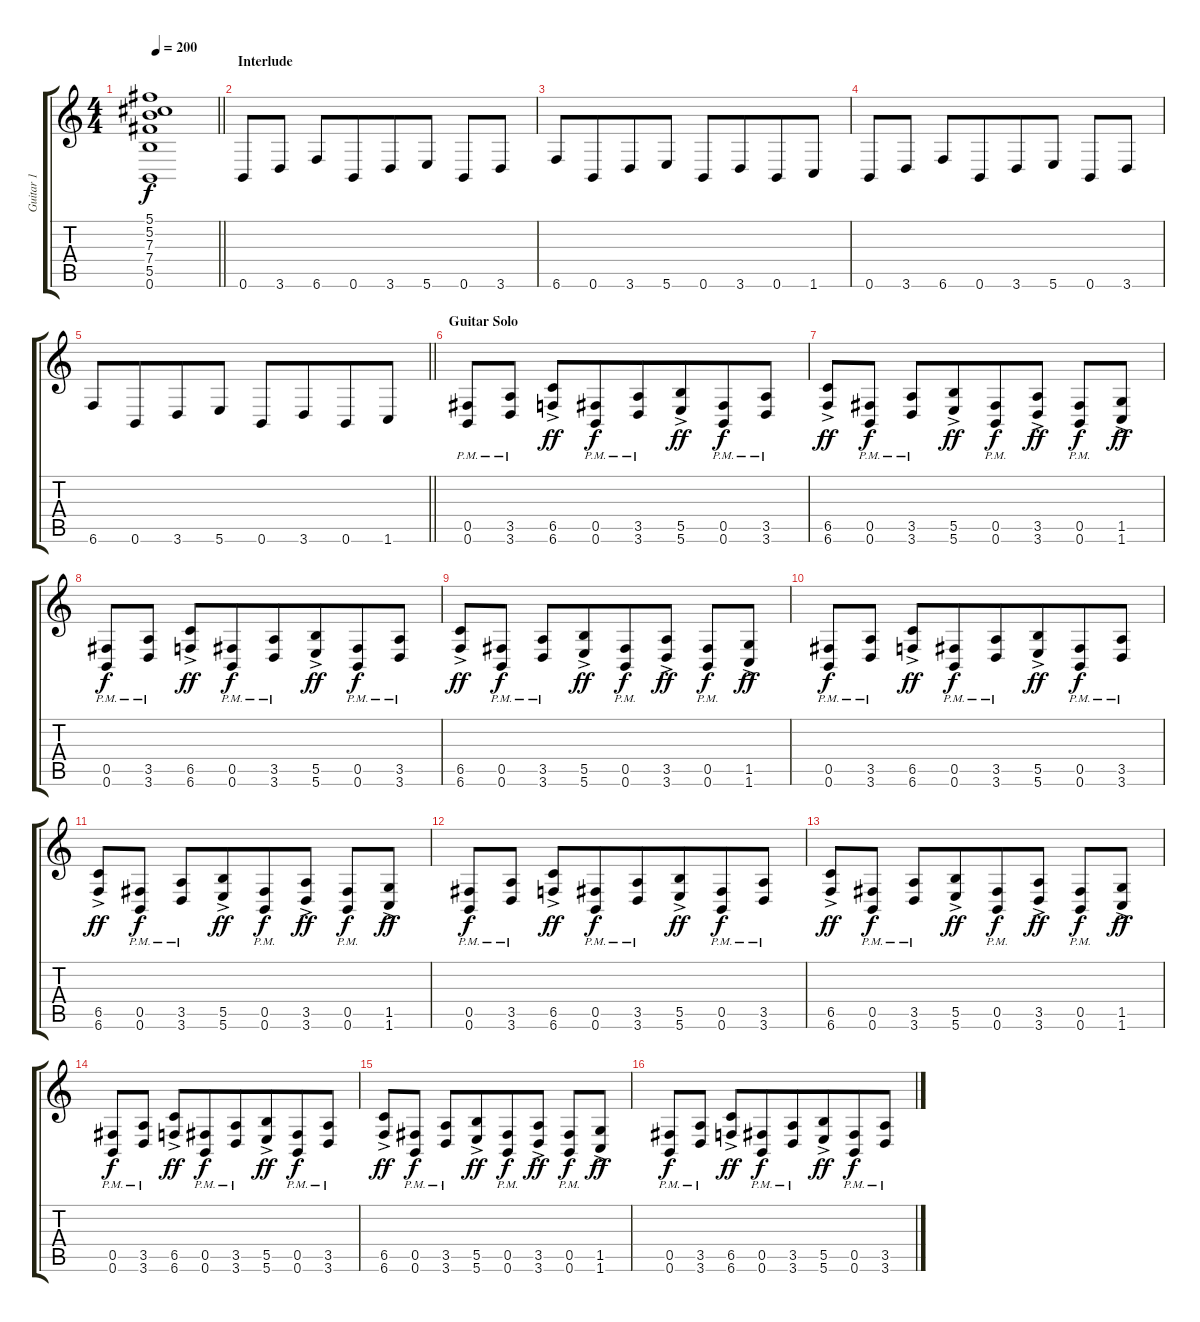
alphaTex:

\track ("Guitar 1" "Guitar 1") {instrument distortionguitar}
\staff {score tabs}
\tuning (Db4 Ab3 E3 B2 Gb2 B1) {hide}
\ts (4 4)
\tempo 200
\clef g2
\barLineRight lightlight
\ks c
(5.1{t} 5.2{t} 7.3{t} 7.4{t} 5.5{t} 0.6{t}).1{dy f} |
\section ("" "Interlude")
0.6.8 3.6.8 6.6.8{beam merge} 0.6.8{beam merge} 3.6.8{beam merge} 5.6.8 0.6.8{beam merge} 3.6.8 |
6.6.8 0.6.8{beam merge} 3.6.8 5.6.8 0.6.8{beam merge} 3.6.8{beam merge} 0.6.8 1.6.8 |
0.6.8 3.6.8 6.6.8{beam merge} 0.6.8{beam merge} 3.6.8{beam merge} 5.6.8 0.6.8{beam merge} 3.6.8 |
\barLineRight lightlight
6.6.8 0.6.8{beam merge} 3.6.8 5.6.8 0.6.8{beam merge} 3.6.8{beam merge} 0.6.8 1.6.8 |
\section ("" "Guitar Solo")
(0.5{pm} 0.6{pm}).8 (3.5{pm} 3.6{pm}).8 (6.5{ac} 6.6{ac}).8{dy ff beam merge} (0.5{pm} 0.6{pm}).8{dy f beam merge} (3.5{pm} 3.6{pm}).8{beam merge} (5.5{ac} 5.6{ac}).8{dy ff beam merge} (0.5{pm} 0.6{pm}).8{dy f beam merge} (3.5{pm} 3.6{pm}).8 |
(6.5{ac} 6.6{ac}).8{dy ff} (0.5{pm} 0.6{pm}).8{dy f} (3.5{pm} 3.6{pm}).8{beam merge} (5.5{ac} 5.6{ac}).8{dy ff beam merge} (0.5{pm} 0.6{pm}).8{dy f} (3.5{ac} 3.6{ac}).8{dy ff} (0.5{pm} 0.6{pm}).8{dy f beam merge} (1.5{ac} 1.6{ac}).8{dy ff} |
(0.5{pm} 0.6{pm}).8{dy f} (3.5{pm} 3.6{pm}).8 (6.5{ac} 6.6{ac}).8{dy ff beam merge} (0.5{pm} 0.6{pm}).8{dy f beam merge} (3.5{pm} 3.6{pm}).8{beam merge} (5.5{ac} 5.6{ac}).8{dy ff beam merge} (0.5{pm} 0.6{pm}).8{dy f beam merge} (3.5{pm} 3.6{pm}).8 |
(6.5{ac} 6.6{ac}).8{dy ff} (0.5{pm} 0.6{pm}).8{dy f} (3.5{pm} 3.6{pm}).8{beam merge} (5.5{ac} 5.6{ac}).8{dy ff beam merge} (0.5{pm} 0.6{pm}).8{dy f} (3.5{ac} 3.6{ac}).8{dy ff} (0.5{pm} 0.6{pm}).8{dy f beam merge} (1.5{ac} 1.6{ac}).8{dy ff} |
(0.5{pm} 0.6{pm}).8{dy f} (3.5{pm} 3.6{pm}).8 (6.5{ac} 6.6{ac}).8{dy ff beam merge} (0.5{pm} 0.6{pm}).8{dy f beam merge} (3.5{pm} 3.6{pm}).8{beam merge} (5.5{ac} 5.6{ac}).8{dy ff beam merge} (0.5{pm} 0.6{pm}).8{dy f beam merge} (3.5{pm} 3.6{pm}).8 |
(6.5{ac} 6.6{ac}).8{dy ff} (0.5{pm} 0.6{pm}).8{dy f} (3.5{pm} 3.6{pm}).8{beam merge} (5.5{ac} 5.6{ac}).8{dy ff beam merge} (0.5{pm} 0.6{pm}).8{dy f} (3.5{ac} 3.6{ac}).8{dy ff} (0.5{pm} 0.6{pm}).8{dy f beam merge} (1.5{ac} 1.6{ac}).8{dy ff} |
(0.5{pm} 0.6{pm}).8{dy f} (3.5{pm} 3.6{pm}).8 (6.5{ac} 6.6{ac}).8{dy ff beam merge} (0.5{pm} 0.6{pm}).8{dy f beam merge} (3.5{pm} 3.6{pm}).8{beam merge} (5.5{ac} 5.6{ac}).8{dy ff beam merge} (0.5{pm} 0.6{pm}).8{dy f beam merge} (3.5{pm} 3.6{pm}).8 |
(6.5{ac} 6.6{ac}).8{dy ff} (0.5{pm} 0.6{pm}).8{dy f} (3.5{pm} 3.6{pm}).8{beam merge} (5.5{ac} 5.6{ac}).8{dy ff beam merge} (0.5{pm} 0.6{pm}).8{dy f} (3.5{ac} 3.6{ac}).8{dy ff} (0.5{pm} 0.6{pm}).8{dy f beam merge} (1.5{ac} 1.6{ac}).8{dy ff} |
(0.5{pm} 0.6{pm}).8{dy f} (3.5{pm} 3.6{pm}).8 (6.5{ac} 6.6{ac}).8{dy ff beam merge} (0.5{pm} 0.6{pm}).8{dy f beam merge} (3.5{pm} 3.6{pm}).8{beam merge} (5.5{ac} 5.6{ac}).8{dy ff beam merge} (0.5{pm} 0.6{pm}).8{dy f beam merge} (3.5{pm} 3.6{pm}).8 |
(6.5{ac} 6.6{ac}).8{dy ff} (0.5{pm} 0.6{pm}).8{dy f} (3.5{pm} 3.6{pm}).8{beam merge} (5.5{ac} 5.6{ac}).8{dy ff beam merge} (0.5{pm} 0.6{pm}).8{dy f} (3.5{ac} 3.6{ac}).8{dy ff} (0.5{pm} 0.6{pm}).8{dy f beam merge} (1.5{ac} 1.6{ac}).8{dy ff} |
(0.5{pm} 0.6{pm}).8{dy f} (3.5{pm} 3.6{pm}).8 (6.5{ac} 6.6{ac}).8{dy ff beam merge} (0.5{pm} 0.6{pm}).8{dy f beam merge} (3.5{pm} 3.6{pm}).8{beam merge} (5.5{ac} 5.6{ac}).8{dy ff beam merge} (0.5{pm} 0.6{pm}).8{dy f beam merge} (3.5{pm} 3.6{pm}).8
